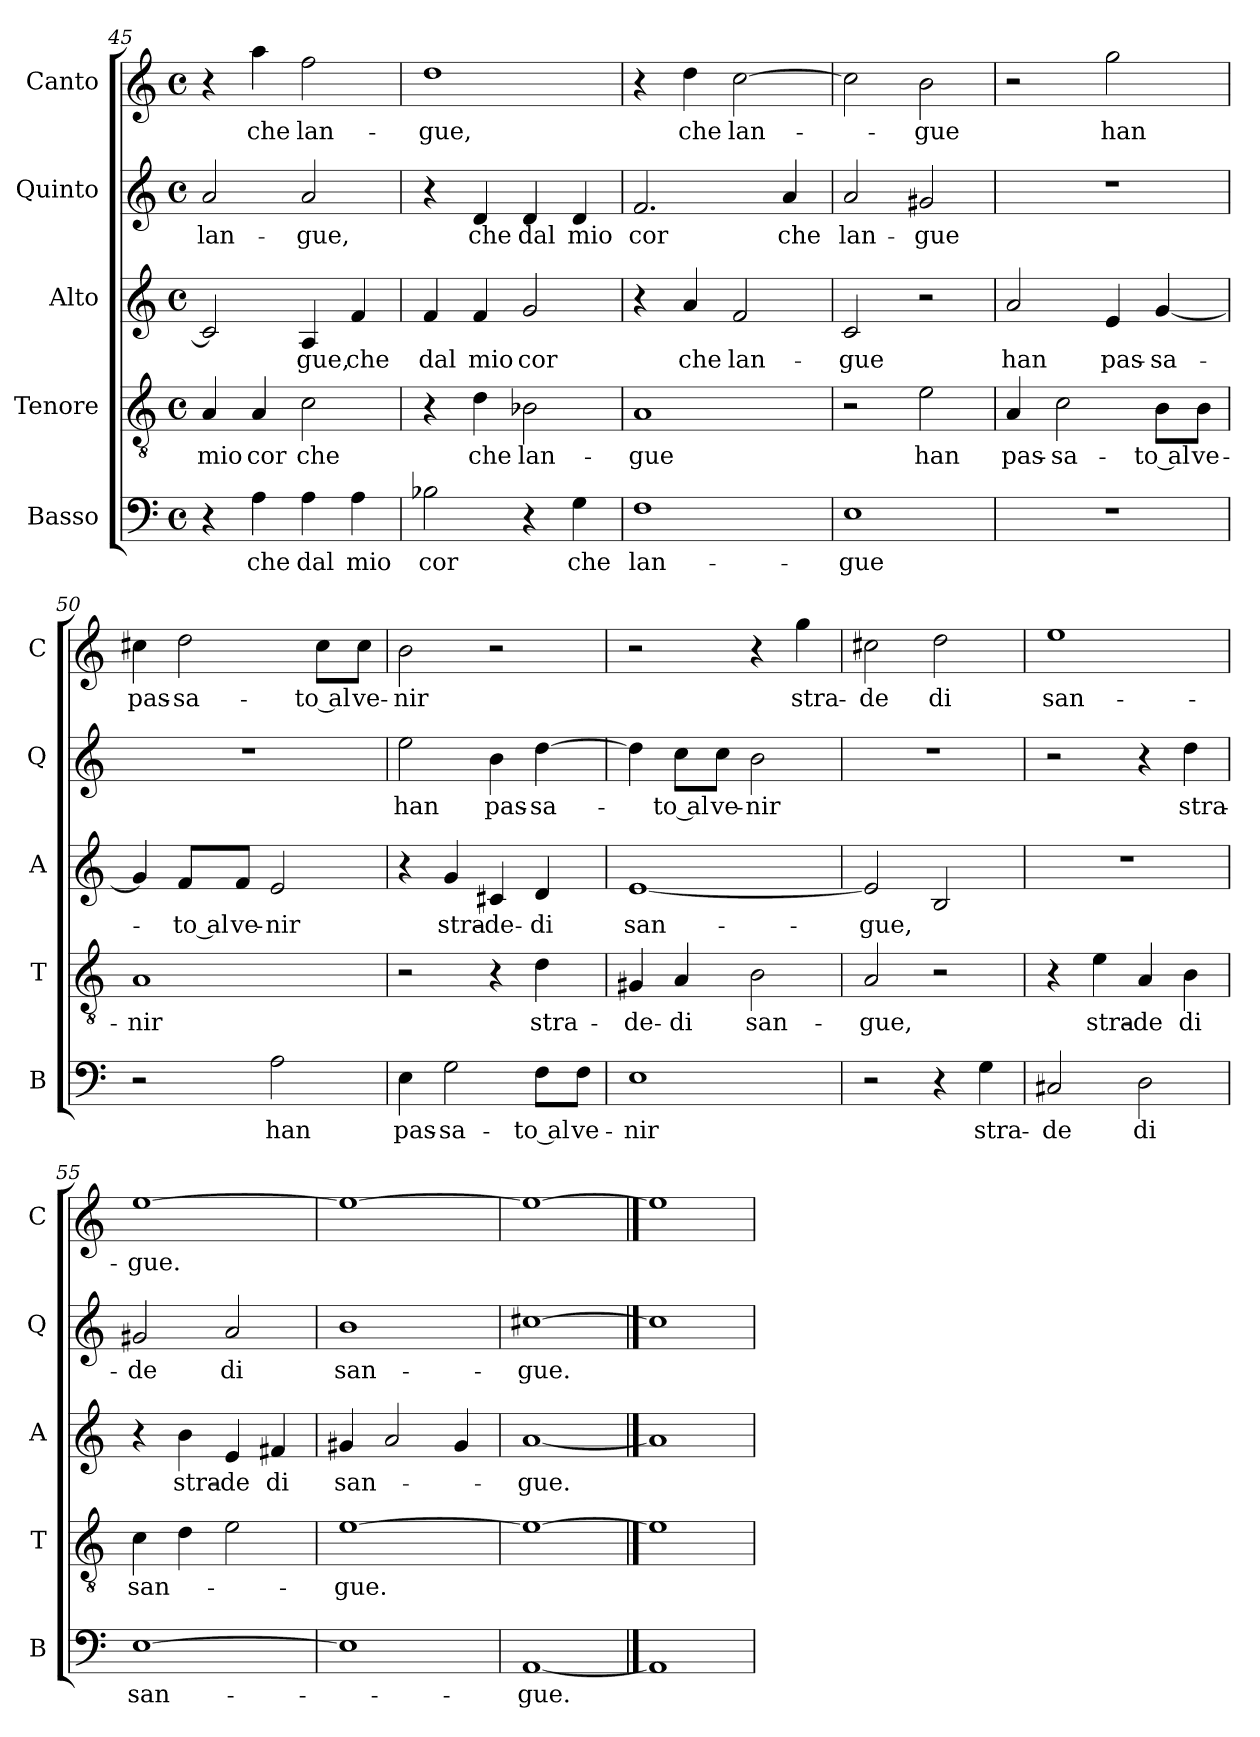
**kern	**text	**kern	**text	**kern	**text	**kern	**text	**kern	**text
*part5	*part5	*part4	*part4	*part3	*part3	*part2	*part2	*part1	*part1
*staff5	*staff5	*staff4	*staff4	*staff3	*staff3	*staff2	*staff2	*staff1	*staff1
*I"Basso	*	*I"Tenore	*	*I"Alto	*	*I"Quinto	*	*I"Canto	*
*I'B	*	*I'T	*	*I'A	*	*I'Q	*	*I'C	*
*clefF4	*	*clefGv2	*	*clefG2	*	*clefG2	*	*clefG2	*
*k[]	*	*k[]	*	*k[]	*	*k[]	*	*k[]	*
*C:	*	*C:	*	*C:	*	*C:	*	*C:	*
*M4/4	*	*M4/4	*	*M4/4	*	*M4/4	*	*M4/4	*
*met(c)	*	*met(c)	*	*met(c)	*	*met(c)	*	*met(c)	*
=45	=45	=45	=45	=45	=45	=45	=45	=45	=45
!	!	!	!LO:LY:b	!	!	!	!LO:LY:b	!	!
4r	.	4A/	mio	2c/]	.	2a/	lan-	4r	.
!	!LO:LY:b	!	!LO:LY:b	!	!	!	!	!	!LO:LY:b
4A\	che	4A/	cor	.	.	.	.	4aa\	che
!	!LO:LY:b	!	!LO:LY:b	!	!LO:LY:b	!	!LO:LY:b	!	!LO:LY:b
4A\	dal	2c\	che	4A/	-gue,	2a/	-gue,	2ff\	lan-
!	!LO:LY:b	!	!	!	!LO:LY:b	!	!	!	!
4A\	mio	.	.	4f/	che	.	.	.	.
=46	=46	=46	=46	=46	=46	=46	=46	=46	=46
!	!LO:LY:b	!	!	!	!LO:LY:b	!	!	!	!LO:LY:b
2B-X\	cor	4r	.	4f/	dal	4r	.	1dd	-gue,
!	!	!	!LO:LY:b	!	!LO:LY:b	!	!LO:LY:b	!	!
.	.	4d\	che	4f/	mio	4d/	che	.	.
!	!	!	!LO:LY:b	!	!LO:LY:b	!	!LO:LY:b	!	!
4r	.	2B-X\	lan-	2g/	cor	4d/	dal	.	.
!	!LO:LY:b	!	!	!	!	!	!LO:LY:b	!	!
4G\	che	.	.	.	.	4d/	mio	.	.
=47	=47	=47	=47	=47	=47	=47	=47	=47	=47
!	!LO:LY:b	!	!LO:LY:b	!	!	!	!LO:LY:b	!	!
1F	lan-	1A	-gue	4r	.	2.f/	cor	4r	.
!	!	!	!	!	!LO:LY:b	!	!	!	!LO:LY:b
.	.	.	.	4a/	che	.	.	4dd\	che
!	!	!	!	!	!LO:LY:b	!	!	!	!LO:LY:b
.	.	.	.	2f/	lan-	.	.	[2cc\	lan-
!	!	!	!	!	!	!	!LO:LY:b	!	!
.	.	.	.	.	.	4a/	che	.	.
!!LO:LB:g=z
=48	=48	=48	=48	=48	=48	=48	=48	=48	=48
!	!LO:LY:b	!	!	!	!LO:LY:b	!	!LO:LY:b	!	!
1E	-gue	2r	.	2c/	-gue	2a/	lan-	2cc\]	.
!	!	!	!LO:LY:b	!	!	!	!LO:LY:b	!	!LO:LY:b
.	.	2e\	han	2r	.	2g#X/	-gue	2b\	-gue
=49	=49	=49	=49	=49	=49	=49	=49	=49	=49
!	!	!	!LO:LY:b	!	!LO:LY:b	!	!	!	!
1r	.	4A/	pas-	2a/	han	1r	.	2r	.
!	!	!	!LO:LY:b	!	!	!	!	!	!
.	.	2c\	-sa-	.	.	.	.	.	.
!	!	!	!	!	!LO:LY:b	!	!	!	!LO:LY:b
.	.	.	.	4e/	pas-	.	.	2gg\	han
!	!	!	!LO:LY:b	!	!LO:LY:b	!	!	!	!
.	.	8B\L	-to al	[4g/	-sa-	.	.	.	.
!	!	!	!LO:LY:b	!	!	!	!	!	!
.	.	8B\J	ve-	.	.	.	.	.	.
=50	=50	=50	=50	=50	=50	=50	=50	=50	=50
!	!	!	!LO:LY:b	!	!	!	!	!	!LO:LY:b
2r	.	1A	-nir	4g/]	.	1r	.	4cc#X\	pas-
!	!	!	!	!	!LO:LY:b	!	!	!	!LO:LY:b
.	.	.	.	8f/L	-to al	.	.	2dd\	-sa-
!	!	!	!	!	!LO:LY:b	!	!	!	!
.	.	.	.	8f/J	ve-	.	.	.	.
!	!LO:LY:b	!	!	!	!LO:LY:b	!	!	!	!
2A\	han	.	.	2e/	-nir	.	.	.	.
!	!	!	!	!	!	!	!	!	!LO:LY:b
.	.	.	.	.	.	.	.	8cc#\L	-to al
!	!	!	!	!	!	!	!	!	!LO:LY:b
.	.	.	.	.	.	.	.	8cc#\J	ve-
=51	=51	=51	=51	=51	=51	=51	=51	=51	=51
!	!LO:LY:b	!	!	!	!	!	!LO:LY:b	!	!LO:LY:b
4E\	pas-	2r	.	4r	.	2ee\	han	2b\	-nir
!	!LO:LY:b	!	!	!	!LO:LY:b	!	!	!	!
2G\	-sa-	.	.	4g/	stra-	.	.	.	.
!	!	!	!	!	!LO:LY:b	!	!LO:LY:b	!	!
.	.	4r	.	4c#X/	-de-	4b\	pas-	2r	.
!	!LO:LY:b	!	!LO:LY:b	!	!LO:LY:b	!	!LO:LY:b	!	!
8F\L	-to al	4d\	stra-	4d/	-di	[4dd\	-sa-	.	.
!	!LO:LY:b	!	!	!	!	!	!	!	!
8F\J	ve-	.	.	.	.	.	.	.	.
=52	=52	=52	=52	=52	=52	=52	=52	=52	=52
!	!LO:LY:b	!	!LO:LY:b	!	!LO:LY:b	!	!	!	!
1E	-nir	4G#X/	-de-	[1e	san-	4dd\]	.	2r	.
!	!	!	!LO:LY:b	!	!	!	!LO:LY:b	!	!
.	.	4A/	-di	.	.	8cc\L	-to al	.	.
!	!	!	!	!	!	!	!LO:LY:b	!	!
.	.	.	.	.	.	8cc\J	ve-	.	.
!	!	!	!LO:LY:b	!	!	!	!LO:LY:b	!	!
.	.	2B\	san-	.	.	2b\	-nir	4r	.
!	!	!	!	!	!	!	!	!	!LO:LY:b
.	.	.	.	.	.	.	.	4gg\	stra-
!!LO:LB:g=z
=53	=53	=53	=53	=53	=53	=53	=53	=53	=53
!	!	!	!LO:LY:b	!	!LO:LY:b	!	!	!	!LO:LY:b
2r	.	2A/	-gue,	2e/]	-gue,	1r	.	2cc#X\	-de
!	!	!	!	!	!	!	!	!	!LO:LY:b
4r	.	2r	.	2B/	.	.	.	2dd\	di
!	!LO:LY:b	!	!	!	!	!	!	!	!
4G\	stra-	.	.	.	.	.	.	.	.
=54	=54	=54	=54	=54	=54	=54	=54	=54	=54
!	!LO:LY:b	!	!	!	!	!	!	!	!LO:LY:b
2C#X/	-de	4r	.	1r	.	2r	.	1ee	san-
!	!	!	!LO:LY:b	!	!	!	!	!	!
.	.	4e\	stra-	.	.	.	.	.	.
!	!LO:LY:b	!	!LO:LY:b	!	!	!	!	!	!
2D\	di	4A/	-de	.	.	4r	.	.	.
!	!	!	!LO:LY:b	!	!	!	!LO:LY:b	!	!
.	.	4B\	di	.	.	4dd\	stra-	.	.
=55	=55	=55	=55	=55	=55	=55	=55	=55	=55
!	!LO:LY:b	!	!LO:LY:b	!	!	!	!LO:LY:b	!	!LO:LY:b
[1E	san-	4c\	san-	4r	.	2g#X/	-de	[1ee	-gue.
!	!	!	!	!	!LO:LY:b	!	!	!	!
.	.	4d\	.	4b\	stra-	.	.	.	.
!	!	!	!	!	!LO:LY:b	!	!LO:LY:b	!	!
.	.	2e\	.	4e/	-de	2a/	di	.	.
!	!	!	!	!	!LO:LY:b	!	!	!	!
.	.	.	.	4f#X/	di	.	.	.	.
=56	=56	=56	=56	=56	=56	=56	=56	=56	=56
!	!	!	!LO:LY:b	!	!LO:LY:b	!	!LO:LY:b	!	!
1E]	.	[1e	-gue.	4g#X/	san-	1b	san-	1ee_	.
.	.	.	.	2a/	.	.	.	.	.
.	.	.	.	4g#/	.	.	.	.	.
=57	=57	=57	=57	=57	=57	=57	=57	=57	=57
!	!LO:LY:b	!	!	!	!LO:LY:b	!	!LO:LY:b	!	!
[1AA	-gue.	1e_	.	[1a	-gue.	[1cc#X	-gue.	1ee_	.
==58	==58	==58	==58	==58	==58	==58	==58	==58	==58
1AA]	.	1e]	.	1a]	.	1cc#]	.	1ee]	.
=	=	=	=	=	=	=	=	=	=
*-	*-	*-	*-	*-	*-	*-	*-	*-	*-
